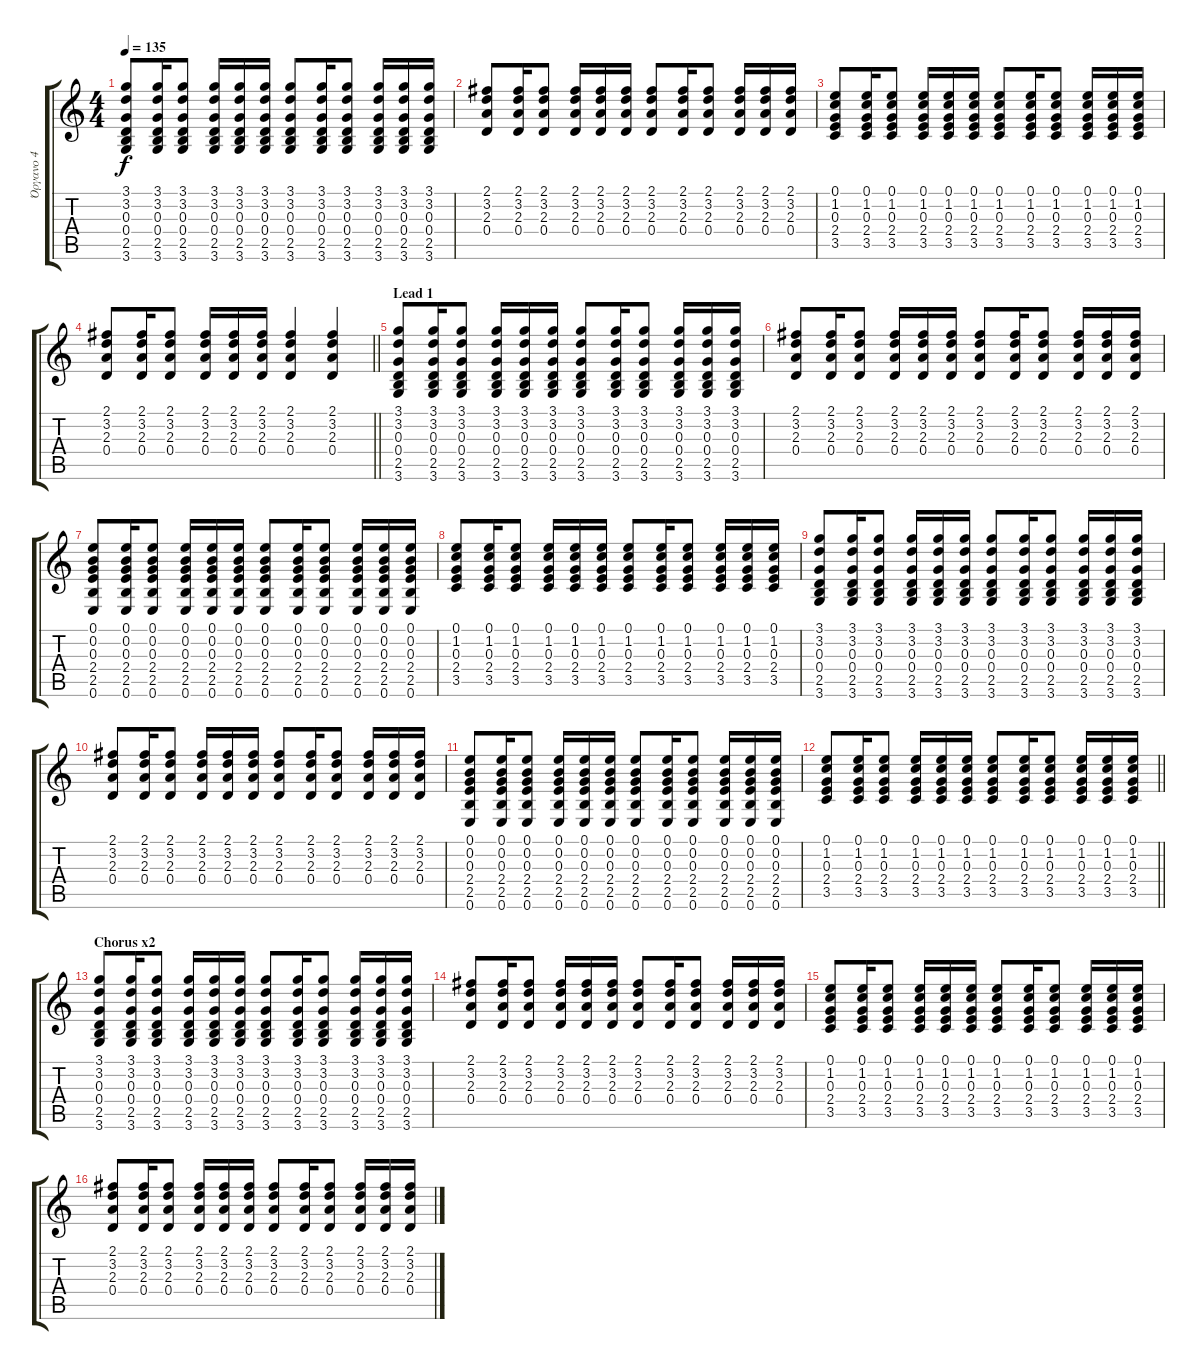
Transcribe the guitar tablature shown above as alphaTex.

\track ("Όργανο 4" "Όργανο 4") {instrument acousticguitarsteel}
\staff {score tabs}
\tuning (E4 B3 G3 D3 A2 E2) {hide}
\ts (4 4)
\tempo 135
\clef g2
\ks c
(3.1 3.2 0.3 0.4 2.5 3.6).8{dy f} (3.1 3.2 0.3 0.4 2.5 3.6).16 (3.1 3.2 0.3 0.4 2.5 3.6).8 (3.1 3.2 0.3 0.4 2.5 3.6).16 (3.1 3.2 0.3 0.4 2.5 3.6).16 (3.1 3.2 0.3 0.4 2.5 3.6).16 (3.1 3.2 0.3 0.4 2.5 3.6).8 (3.1 3.2 0.3 0.4 2.5 3.6).16 (3.1 3.2 0.3 0.4 2.5 3.6).8 (3.1 3.2 0.3 0.4 2.5 3.6).16 (3.1 3.2 0.3 0.4 2.5 3.6).16 (3.1 3.2 0.3 0.4 2.5 3.6).16 |
(2.1 3.2 2.3 0.4).8 (2.1 3.2 2.3 0.4).16 (2.1 3.2 2.3 0.4).8 (2.1 3.2 2.3 0.4).16 (2.1 3.2 2.3 0.4).16 (2.1 3.2 2.3 0.4).16 (2.1 3.2 2.3 0.4).8 (2.1 3.2 2.3 0.4).16 (2.1 3.2 2.3 0.4).8 (2.1 3.2 2.3 0.4).16 (2.1 3.2 2.3 0.4).16 (2.1 3.2 2.3 0.4).16 |
(0.1 1.2 0.3 2.4 3.5).8 (0.1 1.2 0.3 2.4 3.5).16 (0.1 1.2 0.3 2.4 3.5).8 (0.1 1.2 0.3 2.4 3.5).16 (0.1 1.2 0.3 2.4 3.5).16 (0.1 1.2 0.3 2.4 3.5).16 (0.1 1.2 0.3 2.4 3.5).8 (0.1 1.2 0.3 2.4 3.5).16 (0.1 1.2 0.3 2.4 3.5).8 (0.1 1.2 0.3 2.4 3.5).16 (0.1 1.2 0.3 2.4 3.5).16 (0.1 1.2 0.3 2.4 3.5).16 |
\barLineRight lightlight
(2.1 3.2 2.3 0.4).8 (2.1 3.2 2.3 0.4).16 (2.1 3.2 2.3 0.4).8 (2.1 3.2 2.3 0.4).16 (2.1 3.2 2.3 0.4).16 (2.1 3.2 2.3 0.4).16 (2.1 3.2 2.3 0.4).4 (2.1 3.2 2.3 0.4).4 |
\section ("" "Lead 1")
(3.1 3.2 0.3 0.4 2.5 3.6).8 (3.1 3.2 0.3 0.4 2.5 3.6).16 (3.1 3.2 0.3 0.4 2.5 3.6).8 (3.1 3.2 0.3 0.4 2.5 3.6).16 (3.1 3.2 0.3 0.4 2.5 3.6).16 (3.1 3.2 0.3 0.4 2.5 3.6).16 (3.1 3.2 0.3 0.4 2.5 3.6).8 (3.1 3.2 0.3 0.4 2.5 3.6).16 (3.1 3.2 0.3 0.4 2.5 3.6).8 (3.1 3.2 0.3 0.4 2.5 3.6).16 (3.1 3.2 0.3 0.4 2.5 3.6).16 (3.1 3.2 0.3 0.4 2.5 3.6).16 |
(2.1 3.2 2.3 0.4).8 (2.1 3.2 2.3 0.4).16 (2.1 3.2 2.3 0.4).8 (2.1 3.2 2.3 0.4).16 (2.1 3.2 2.3 0.4).16 (2.1 3.2 2.3 0.4).16 (2.1 3.2 2.3 0.4).8 (2.1 3.2 2.3 0.4).16 (2.1 3.2 2.3 0.4).8 (2.1 3.2 2.3 0.4).16 (2.1 3.2 2.3 0.4).16 (2.1 3.2 2.3 0.4).16 |
(0.1 0.2 0.3 2.4 2.5 0.6).8 (0.1 0.2 0.3 2.4 2.5 0.6).16 (0.1 0.2 0.3 2.4 2.5 0.6).8 (0.1 0.2 0.3 2.4 2.5 0.6).16 (0.1 0.2 0.3 2.4 2.5 0.6).16 (0.1 0.2 0.3 2.4 2.5 0.6).16 (0.1 0.2 0.3 2.4 2.5 0.6).8 (0.1 0.2 0.3 2.4 2.5 0.6).16 (0.1 0.2 0.3 2.4 2.5 0.6).8 (0.1 0.2 0.3 2.4 2.5 0.6).16 (0.1 0.2 0.3 2.4 2.5 0.6).16 (0.1 0.2 0.3 2.4 2.5 0.6).16 |
(0.1 1.2 0.3 2.4 3.5).8 (0.1 1.2 0.3 2.4 3.5).16 (0.1 1.2 0.3 2.4 3.5).8 (0.1 1.2 0.3 2.4 3.5).16 (0.1 1.2 0.3 2.4 3.5).16 (0.1 1.2 0.3 2.4 3.5).16 (0.1 1.2 0.3 2.4 3.5).8 (0.1 1.2 0.3 2.4 3.5).16 (0.1 1.2 0.3 2.4 3.5).8 (0.1 1.2 0.3 2.4 3.5).16 (0.1 1.2 0.3 2.4 3.5).16 (0.1 1.2 0.3 2.4 3.5).16 |
(3.1 3.2 0.3 0.4 2.5 3.6).8 (3.1 3.2 0.3 0.4 2.5 3.6).16 (3.1 3.2 0.3 0.4 2.5 3.6).8 (3.1 3.2 0.3 0.4 2.5 3.6).16 (3.1 3.2 0.3 0.4 2.5 3.6).16 (3.1 3.2 0.3 0.4 2.5 3.6).16 (3.1 3.2 0.3 0.4 2.5 3.6).8 (3.1 3.2 0.3 0.4 2.5 3.6).16 (3.1 3.2 0.3 0.4 2.5 3.6).8 (3.1 3.2 0.3 0.4 2.5 3.6).16 (3.1 3.2 0.3 0.4 2.5 3.6).16 (3.1 3.2 0.3 0.4 2.5 3.6).16 |
(2.1 3.2 2.3 0.4).8 (2.1 3.2 2.3 0.4).16 (2.1 3.2 2.3 0.4).8 (2.1 3.2 2.3 0.4).16 (2.1 3.2 2.3 0.4).16 (2.1 3.2 2.3 0.4).16 (2.1 3.2 2.3 0.4).8 (2.1 3.2 2.3 0.4).16 (2.1 3.2 2.3 0.4).8 (2.1 3.2 2.3 0.4).16 (2.1 3.2 2.3 0.4).16 (2.1 3.2 2.3 0.4).16 |
(0.1 0.2 0.3 2.4 2.5 0.6).8 (0.1 0.2 0.3 2.4 2.5 0.6).16 (0.1 0.2 0.3 2.4 2.5 0.6).8 (0.1 0.2 0.3 2.4 2.5 0.6).16 (0.1 0.2 0.3 2.4 2.5 0.6).16 (0.1 0.2 0.3 2.4 2.5 0.6).16 (0.1 0.2 0.3 2.4 2.5 0.6).8 (0.1 0.2 0.3 2.4 2.5 0.6).16 (0.1 0.2 0.3 2.4 2.5 0.6).8 (0.1 0.2 0.3 2.4 2.5 0.6).16 (0.1 0.2 0.3 2.4 2.5 0.6).16 (0.1 0.2 0.3 2.4 2.5 0.6).16 |
\barLineRight lightlight
(0.1 1.2 0.3 2.4 3.5).8 (0.1 1.2 0.3 2.4 3.5).16 (0.1 1.2 0.3 2.4 3.5).8 (0.1 1.2 0.3 2.4 3.5).16 (0.1 1.2 0.3 2.4 3.5).16 (0.1 1.2 0.3 2.4 3.5).16 (0.1 1.2 0.3 2.4 3.5).8 (0.1 1.2 0.3 2.4 3.5).16 (0.1 1.2 0.3 2.4 3.5).8 (0.1 1.2 0.3 2.4 3.5).16 (0.1 1.2 0.3 2.4 3.5).16 (0.1 1.2 0.3 2.4 3.5).16 |
\section ("" "Chorus x2")
(3.1 3.2 0.3 0.4 2.5 3.6).8 (3.1 3.2 0.3 0.4 2.5 3.6).16 (3.1 3.2 0.3 0.4 2.5 3.6).8 (3.1 3.2 0.3 0.4 2.5 3.6).16 (3.1 3.2 0.3 0.4 2.5 3.6).16 (3.1 3.2 0.3 0.4 2.5 3.6).16 (3.1 3.2 0.3 0.4 2.5 3.6).8 (3.1 3.2 0.3 0.4 2.5 3.6).16 (3.1 3.2 0.3 0.4 2.5 3.6).8 (3.1 3.2 0.3 0.4 2.5 3.6).16 (3.1 3.2 0.3 0.4 2.5 3.6).16 (3.1 3.2 0.3 0.4 2.5 3.6).16 |
(2.1 3.2 2.3 0.4).8 (2.1 3.2 2.3 0.4).16 (2.1 3.2 2.3 0.4).8 (2.1 3.2 2.3 0.4).16 (2.1 3.2 2.3 0.4).16 (2.1 3.2 2.3 0.4).16 (2.1 3.2 2.3 0.4).8 (2.1 3.2 2.3 0.4).16 (2.1 3.2 2.3 0.4).8 (2.1 3.2 2.3 0.4).16 (2.1 3.2 2.3 0.4).16 (2.1 3.2 2.3 0.4).16 |
(0.1 1.2 0.3 2.4 3.5).8 (0.1 1.2 0.3 2.4 3.5).16 (0.1 1.2 0.3 2.4 3.5).8 (0.1 1.2 0.3 2.4 3.5).16 (0.1 1.2 0.3 2.4 3.5).16 (0.1 1.2 0.3 2.4 3.5).16 (0.1 1.2 0.3 2.4 3.5).8 (0.1 1.2 0.3 2.4 3.5).16 (0.1 1.2 0.3 2.4 3.5).8 (0.1 1.2 0.3 2.4 3.5).16 (0.1 1.2 0.3 2.4 3.5).16 (0.1 1.2 0.3 2.4 3.5).16 |
(2.1 3.2 2.3 0.4).8 (2.1 3.2 2.3 0.4).16 (2.1 3.2 2.3 0.4).8 (2.1 3.2 2.3 0.4).16 (2.1 3.2 2.3 0.4).16 (2.1 3.2 2.3 0.4).16 (2.1 3.2 2.3 0.4).8 (2.1 3.2 2.3 0.4).16 (2.1 3.2 2.3 0.4).8 (2.1 3.2 2.3 0.4).16 (2.1 3.2 2.3 0.4).16 (2.1 3.2 2.3 0.4).16
